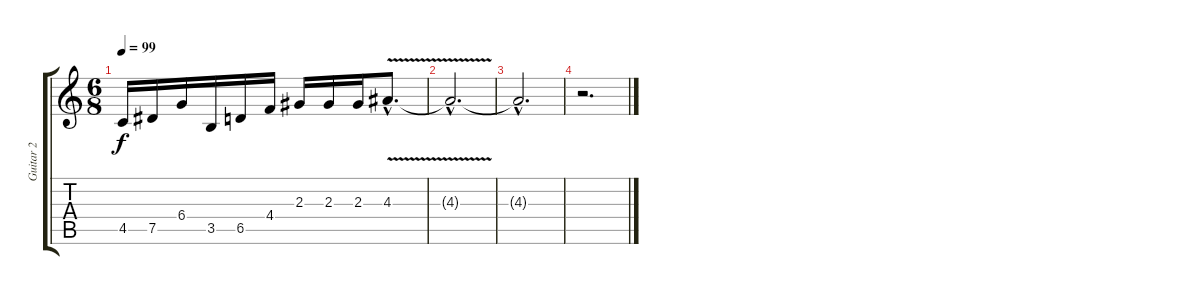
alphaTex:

\track ("Guitar 2" "Guitar 2") {instrument distortionguitar}
\staff {score tabs}
\tuning (Eb4 Bb3 Gb3 Db3 Ab2 Eb2) {hide}
\ts (6 8)
\tempo 99
\clef g2
\ks c
4.5.16{dy f} 7.5.16 6.4.16 3.5.16 6.5.16 4.4.16 2.3.16 2.3.16 2.3.16 4.3{v hac}.8{d} |
4.3{hac t}.2{d} |
4.3{hac t}.2{d} |
r.2{d}
